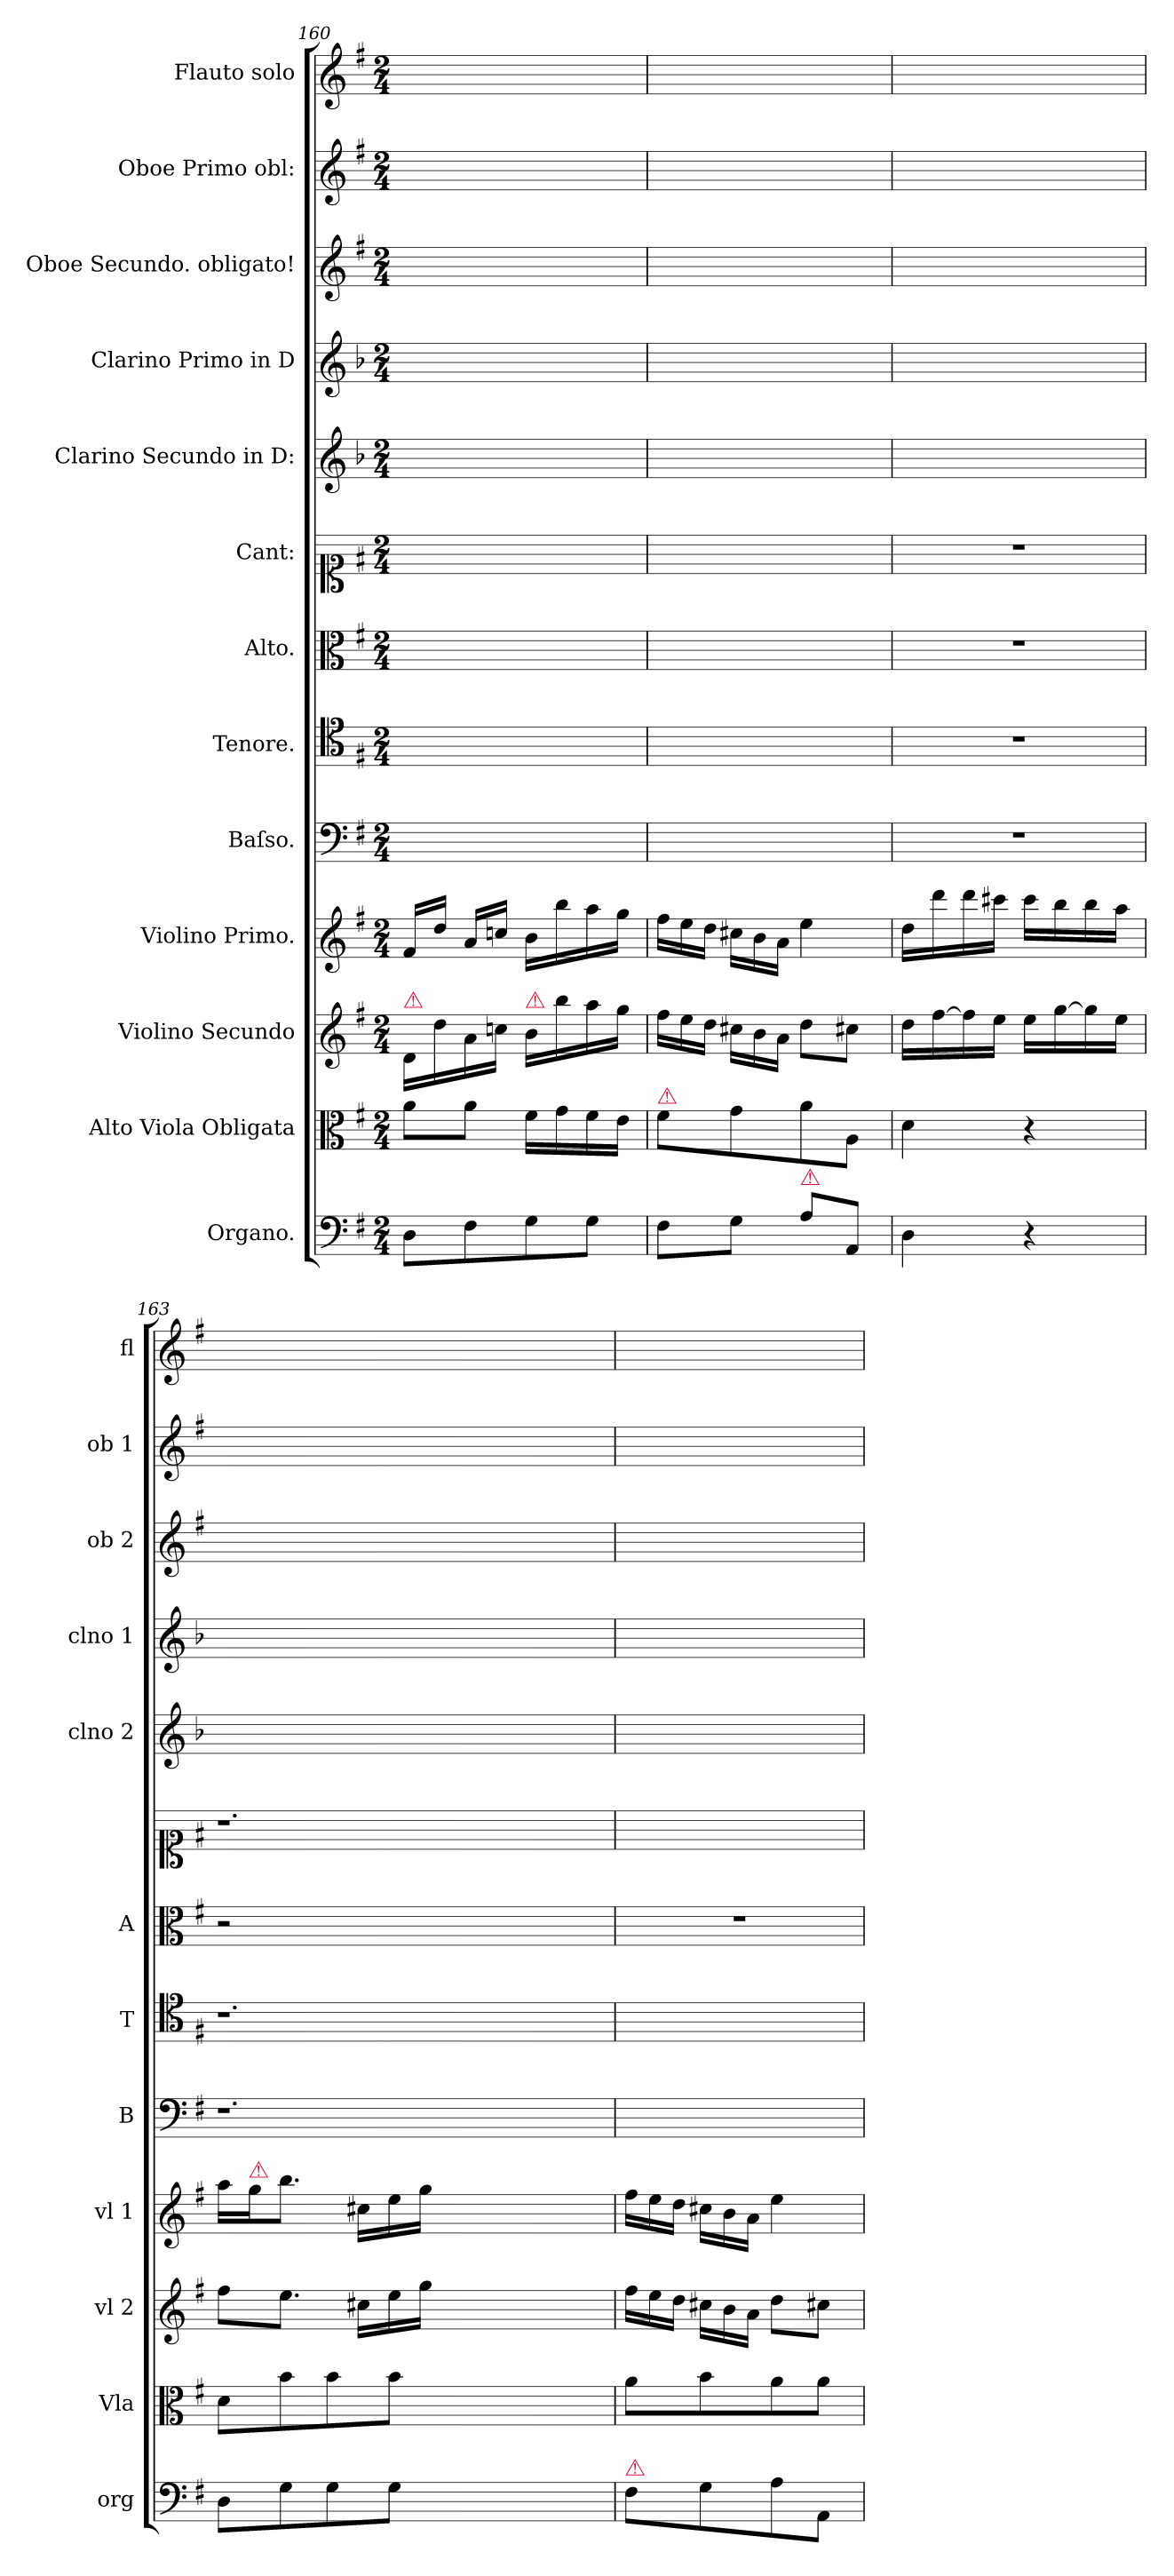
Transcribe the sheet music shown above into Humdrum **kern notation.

**kern	**kern	**kern	**kern	**kern	**kern	**kern	**kern	**kern	**kern	**kern	**kern	**kern
*part13	*part12	*part11	*part10	*part9	*part8	*part7	*part6	*part5	*part4	*part3	*part2	*part1
*staff13	*staff12	*staff11	*staff10	*staff9	*staff8	*staff7	*staff6	*staff5	*staff4	*staff3	*staff2	*staff1
*I"Organo.	*I"Alto Viola Obligata	*I"Violino Secundo	*I"Violino Primo.	*I"Baſso.	*I"Tenore.	*I"Alto.	*I"Cant:	*I"Clarino Secundo in D:	*I"Clarino Primo in D	*I"Oboe Secundo. obligato!	*I"Oboe Primo obl:	*I"Flauto solo
*I'org	*I'Vla	*I'vl 2	*I'vl 1	*I'B	*I'T	*I'A	*	*I'clno 2	*I'clno 1	*I'ob 2	*I'ob 1	*I'fl
*clefF4	*clefC3	*clefG2	*clefG2	*clefF4	*clefC4	*clefC3	*clefC1	*clefG2	*clefG2	*clefG2	*clefG2	*clefG2
*	*	*	*	*	*	*	*	*ITrd-1c-2	*ITrd-1c-2	*	*	*
*k[f#]	*k[f#]	*k[f#]	*k[f#]	*k[f#]	*k[f#]	*k[f#]	*k[f#]	*k[f#]	*k[f#]	*k[f#]	*k[f#]	*k[f#]
*G:	*G:	*G:	*G:	*G:	*G:	*G:	*G:	*G:	*G:	*G:	*G:	*G:
*M2/4	*M2/4	*M2/4	*M2/4	*M2/4	*M2/4	*M2/4	*M2/4	*M2/4	*M2/4	*M2/4	*M2/4	*M2/4
=160	=160	=160	=160	=160	=160	=160	=160	=160	=160	=160	=160	=160
!	!	!LO:TX:a:color=crimson:t=⚠	!	!	!	!	!	!	!	!	!	!
8D\L	8a\L	16d/LL	16f#/LL	2ryy	2ryy	2ryy	2ryy	2ryy	2ryy	2ryy	2ryy	2ryy
.	.	16dd\	16dd/JJ	.	.	.	.	.	.	.	.	.
8F#\	8a\J	16a\	16a/LL	.	.	.	.	.	.	.	.	.
.	.	16ccn\JJ	16ccn/JJ	.	.	.	.	.	.	.	.	.
!	!	!LO:TX:a:color=crimson:t=⚠	!	!	!	!	!	!	!	!	!	!
8G\	16f#\LL	16b/LL	16b\LL	.	.	.	.	.	.	.	.	.
.	16g\	16bb\	16bb\	.	.	.	.	.	.	.	.	.
8G\J	16f#\	16aa\	16aa\	.	.	.	.	.	.	.	.	.
.	16e\JJ	16gg\JJ	16gg\JJ	.	.	.	.	.	.	.	.	.
=161	=161	=161	=161	=161	=161	=161	=161	=161	=161	=161	=161	=161
*	*	*Xtuplet	*Xtuplet	*	*	*	*	*	*	*	*	*
!	!LO:TX:a:color=crimson:t=⚠	!	!	!	!	!	!	!	!	!	!	!
8F#\L	8f#\L	24ff#\LL	24ff#\LL	2ryy	2ryy	2ryy	2ryy	2ryy	2ryy	2ryy	2ryy	2ryy
.	.	24ee\	24ee\	.	.	.	.	.	.	.	.	.
.	.	24dd\JJ	24dd\JJ	.	.	.	.	.	.	.	.	.
8G\J	8g\	24cc#X\LL	24cc#X\LL	.	.	.	.	.	.	.	.	.
.	.	24b\	24b\	.	.	.	.	.	.	.	.	.
.	.	24a\JJ	24a\JJ	.	.	.	.	.	.	.	.	.
!LO:TX:a:color=crimson:t=⚠	!	!	!	!	!	!	!	!	!	!	!	!
8A\L	8a\	8dd\L	4ee\	.	.	.	.	.	.	.	.	.
8AA/J	8A/J	8cc#X\J	.	.	.	.	.	.	.	.	.	.
=162	=162	=162	=162	=162	=162	=162	=162	=162	=162	=162	=162	=162
4D\	4d\	16dd\LL	16dd\LL	2r	2r	2r	2r	2ryy	2ryy	2ryy	2ryy	2ryy
.	.	[16ff#\	16ddd\	.	.	.	.	.	.	.	.	.
.	.	16ff#\]	16ddd\	.	.	.	.	.	.	.	.	.
.	.	16ee\JJ	16ccc#X\JJ	.	.	.	.	.	.	.	.	.
4r	4r	16ee\LL	16ccc#\LL	.	.	.	.	.	.	.	.	.
.	.	[16gg\	16bb\	.	.	.	.	.	.	.	.	.
.	.	16gg\]	16bb\	.	.	.	.	.	.	.	.	.
.	.	16ee\JJ	16aa\JJ	.	.	.	.	.	.	.	.	.
=163	=163	=163	=163	=163	=163	=163	=163	=163	=163	=163	=163	=163
8D\L	8d\L	8ff#\L	16aa\LL	1.r	1.r	2r	1.r	2ryy	2ryy	2ryy	2ryy	2ryy
!	!	!	!LO:TX:a:color=crimson:t=⚠	!	!	!	!	!	!	!	!	!
.	.	.	16gg\J	.	.	.	.	.	.	.	.	.
8G\	8b\	8.ee\J	8.bb\J	.	.	.	.	.	.	.	.	.
8G\	8b\	.	.	.	.	.	.	.	.	.	.	.
.	.	16cc#X\LL	16cc#X\LL	.	.	.	.	.	.	.	.	.
8G\J	8b\J	16ee\	16ee\	.	.	.	.	.	.	.	.	.
.	.	16gg\JJ	16gg\JJ	.	.	.	.	.	.	.	.	.
1ryy	1ryy	1ryy	1ryy	.	.	1ryy	.	1ryy	1ryy	1ryy	1ryy	1ryy
=164	=164	=164	=164	=164	=164	=164	=164	=164	=164	=164	=164	=164
!LO:TX:a:color=crimson:t=⚠	!	!	!	!	!	!	!	!	!	!	!	!
8F#\L	8a\L	24ff#\LL	24ff#\LL	2ryy	2ryy	2r	2ryy	2ryy	2ryy	2ryy	2ryy	2ryy
.	.	24ee\	24ee\	.	.	.	.	.	.	.	.	.
.	.	24dd\JJ	24dd\JJ	.	.	.	.	.	.	.	.	.
8G\	8b\	24cc#X\LL	24cc#X\LL	.	.	.	.	.	.	.	.	.
.	.	24b\	24b\	.	.	.	.	.	.	.	.	.
.	.	24a\JJ	24a\JJ	.	.	.	.	.	.	.	.	.
8A\	8a\	8dd\L	4ee\	.	.	.	.	.	.	.	.	.
8AA/J	8a\J	8cc#X\J	.	.	.	.	.	.	.	.	.	.
=	=	=	=	=	=	=	=	=	=	=	=	=
*-	*-	*-	*-	*-	*-	*-	*-	*-	*-	*-	*-	*-
